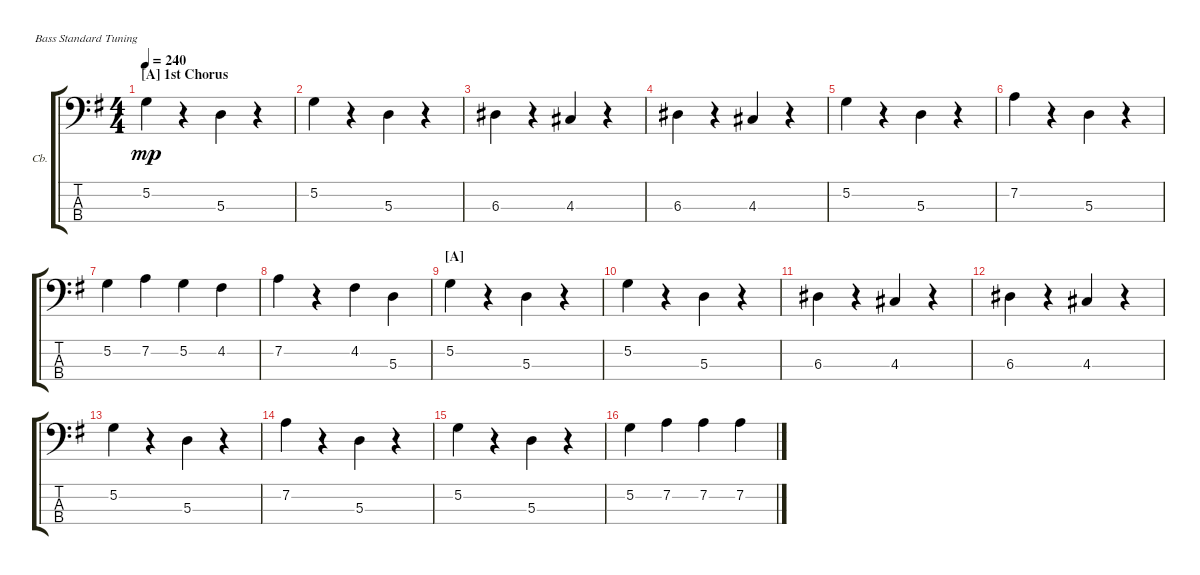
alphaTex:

\defaultSystemsLayout 4
\bracketExtendMode groupsimilarinstruments
\firstSystemTrackNameOrientation horizontal
\otherSystemsTrackNameOrientation horizontal
\track ("Contrabass" "Cb.") {instrument acousticbass}
\staff {score tabs}
\tuning (G2 D2 A1 E1)
\ts (4 4)
\section ("A" "1st Chorus")
\tempo 240
\clef f4
\scale
0.411392
\ks g
5.2.4{dy mp} r.4 5.3.4 r.4 |
\scale
0.196203 5.2.4 r.4 5.3.4 r.4 |
\scale
0.196203 6.3.4 r.4 4.3.4 r.4 |
\scale
0.196203 6.3.4 r.4 4.3.4 r.4 |
\scale
0.25 5.2.4 r.4 5.3.4 r.4 |
\scale
0.25 7.2.4 r.4 5.3.4 r.4 |
\scale
0.25 5.2.4 7.2.4 5.2.4 4.2.4 |
\scale
0.25 7.2.4 r.4 4.2.4 5.3.4 |
\section ("A" "")
\scale
0.25 5.2.4 r.4 5.3.4 r.4 |
\scale
0.25 5.2.4 r.4 5.3.4 r.4 |
\scale
0.25 6.3.4 r.4 4.3.4 r.4 |
\scale
0.25 6.3.4 r.4 4.3.4 r.4 |
\scale
0.25 5.2.4 r.4 5.3.4 r.4 |
\scale
0.25 7.2.4 r.4 5.3.4 r.4 |
\scale
0.25 5.2.4 r.4 5.3.4 r.4 |
\scale
0.25 5.2.4 7.2.4 7.2.4 7.2.4
